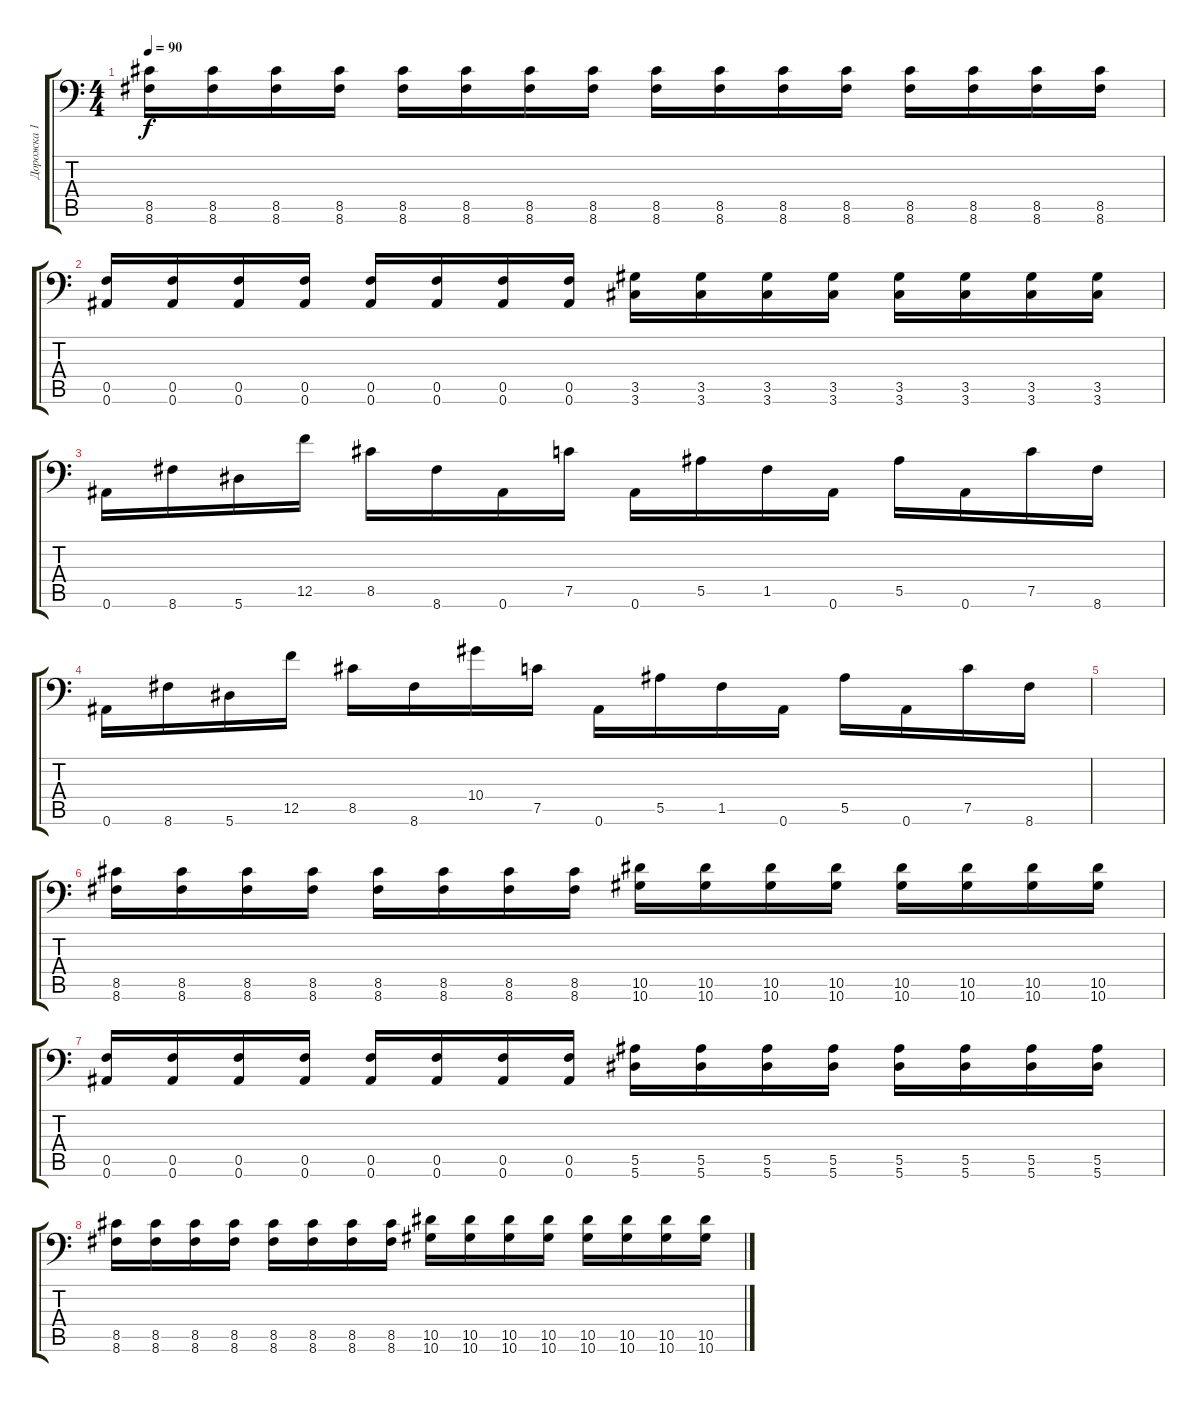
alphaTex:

\track ("Дорожка 1" "Дорожка 1") {instrument distortionguitar}
\staff {score tabs}
\tuning (C4 G3 Eb3 Bb2 F2 Bb1) {hide}
\ts (4 4)
\tempo 90
\clef f4
\ks c
(8.5 8.6).16{dy f} (8.5 8.6).16 (8.5 8.6).16 (8.5 8.6).16 (8.5 8.6).16 (8.5 8.6).16 (8.5 8.6).16 (8.5 8.6).16 (8.5 8.6).16 (8.5 8.6).16 (8.5 8.6).16 (8.5 8.6).16 (8.5 8.6).16 (8.5 8.6).16 (8.5 8.6).16 (8.5 8.6).16 |
(0.5 0.6).16 (0.5 0.6).16 (0.5 0.6).16 (0.5 0.6).16 (0.5 0.6).16 (0.5 0.6).16 (0.5 0.6).16 (0.5 0.6).16 (3.5 3.6).16 (3.5 3.6).16 (3.5 3.6).16 (3.5 3.6).16 (3.5 3.6).16 (3.5 3.6).16 (3.5 3.6).16 (3.5 3.6).16 |
0.6.16 8.6.16 5.6.16 12.5.16 8.5.16 8.6.16 0.6.16 7.5.16 0.6.16 5.5.16 1.5.16 0.6.16 5.5.16 0.6.16 7.5.16 8.6.16 |
0.6.16 8.6.16 5.6.16 12.5.16 8.5.16 8.6.16 10.4.16 7.5.16 0.6.16 5.5.16 1.5.16 0.6.16 5.5.16 0.6.16 7.5.16 8.6.16 |
|
(8.5 8.6).16 (8.5 8.6).16 (8.5 8.6).16 (8.5 8.6).16 (8.5 8.6).16 (8.5 8.6).16 (8.5 8.6).16 (8.5 8.6).16 (10.5 10.6).16 (10.5 10.6).16 (10.5 10.6).16 (10.5 10.6).16 (10.5 10.6).16 (10.5 10.6).16 (10.5 10.6).16 (10.5 10.6).16 |
(0.5 0.6).16 (0.5 0.6).16 (0.5 0.6).16 (0.5 0.6).16 (0.5 0.6).16 (0.5 0.6).16 (0.5 0.6).16 (0.5 0.6).16 (5.5 5.6).16 (5.5 5.6).16 (5.5 5.6).16 (5.5 5.6).16 (5.5 5.6).16 (5.5 5.6).16 (5.5 5.6).16 (5.5 5.6).16 |
(8.5 8.6).16 (8.5 8.6).16 (8.5 8.6).16 (8.5 8.6).16 (8.5 8.6).16 (8.5 8.6).16 (8.5 8.6).16 (8.5 8.6).16 (10.5 10.6).16 (10.5 10.6).16 (10.5 10.6).16 (10.5 10.6).16 (10.5 10.6).16 (10.5 10.6).16 (10.5 10.6).16 (10.5 10.6).16
